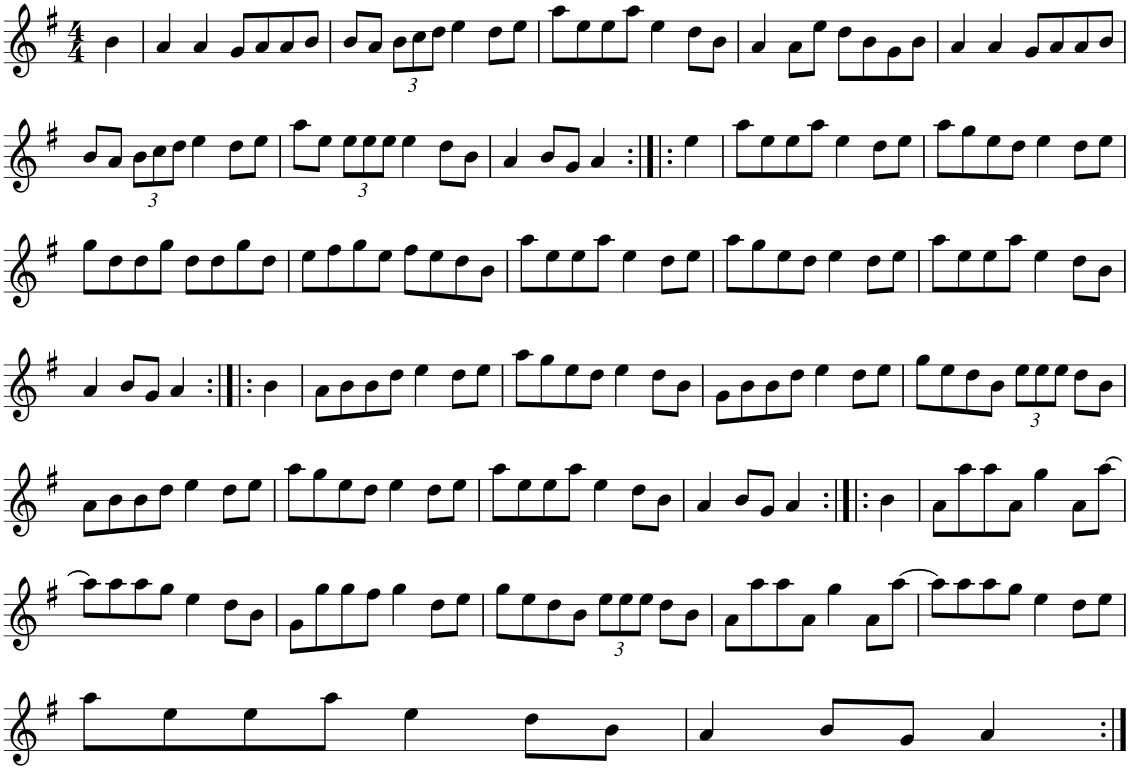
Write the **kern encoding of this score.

**kern
*part1
*staff1
*I"Piano
*I'Pno
*clefG2
*k[f#]
*A:dor
*M4/4
=1
4b\
=2
4a/
4a/
8g/L
8a/
8a/
8b/J
=3
8b/L
8a/J
*Xbrackettup
12b\L
12cc\
12dd\J
4ee\
8dd\L
8ee\J
=4
8aa\L
8ee\
8ee\
8aa\J
4ee\
8dd\L
8b\J
=5
4a/
8a\L
8ee\J
8dd\L
8b\
8g\
8b\J
=6
4a/
4a/
8g/L
8a/
8a/
8b/J
!!LO:LB:g=z
=7
8b/L
8a/J
12b\L
12cc\
12dd\J
4ee\
8dd\L
8ee\J
=8
8aa\L
8ee\J
12ee\L
12ee\
12ee\J
4ee\
8dd\L
8b\J
=9
4a/
8b/L
8g/J
4a/
=10:|!|:
4ee\
=11
8aa\L
8ee\
8ee\
8aa\J
4ee\
8dd\L
8ee\J
=12
8aa\L
8gg\
8ee\
8dd\J
4ee\
8dd\L
8ee\J
!!LO:LB:g=z
=13
8gg\L
8dd\
8dd\
8gg\J
8dd\L
8dd\
8gg\
8dd\J
=14
8ee\L
8ff#\
8gg\
8ee\J
8ff#\L
8ee\
8dd\
8b\J
=15
8aa\L
8ee\
8ee\
8aa\J
4ee\
8dd\L
8ee\J
=16
8aa\L
8gg\
8ee\
8dd\J
4ee\
8dd\L
8ee\J
=17
8aa\L
8ee\
8ee\
8aa\J
4ee\
8dd\L
8b\J
!!LO:LB:g=z
=18
4a/
8b/L
8g/J
4a/
=19:|!|:
4b\
=20
8a\L
8b\
8b\
8dd\J
4ee\
8dd\L
8ee\J
=21
8aa\L
8gg\
8ee\
8dd\J
4ee\
8dd\L
8b\J
=22
8g\L
8b\
8b\
8dd\J
4ee\
8dd\L
8ee\J
=23
8gg\L
8ee\
8dd\
8b\J
12ee\L
12ee\
12ee\J
8dd\L
8b\J
!!LO:LB:g=z
=24
8a\L
8b\
8b\
8dd\J
4ee\
8dd\L
8ee\J
=25
8aa\L
8gg\
8ee\
8dd\J
4ee\
8dd\L
8ee\J
=26
8aa\L
8ee\
8ee\
8aa\J
4ee\
8dd\L
8b\J
=27
4a/
8b/L
8g/J
4a/
=28:|!|:
4b\
=29
8a\L
8aa\
8aa\
8a\J
4gg\
8a\L
[8aa\J
!!LO:LB:g=z
=30
8aa\L]
8aa\
8aa\
8gg\J
4ee\
8dd\L
8b\J
=31
8g\L
8gg\
8gg\
8ff#\J
4gg\
8dd\L
8ee\J
=32
8gg\L
8ee\
8dd\
8b\J
12ee\L
12ee\
12ee\J
8dd\L
8b\J
=33
8a\L
8aa\
8aa\
8a\J
4gg\
8a\L
[8aa\J
=34
8aa\L]
8aa\
8aa\
8gg\J
4ee\
8dd\L
8ee\J
!!LO:LB:g=z
=35
8aa\L
8ee\
8ee\
8aa\J
4ee\
8dd\L
8b\J
=36
4a/
8b/L
8g/J
4a/
=:|!
*-
